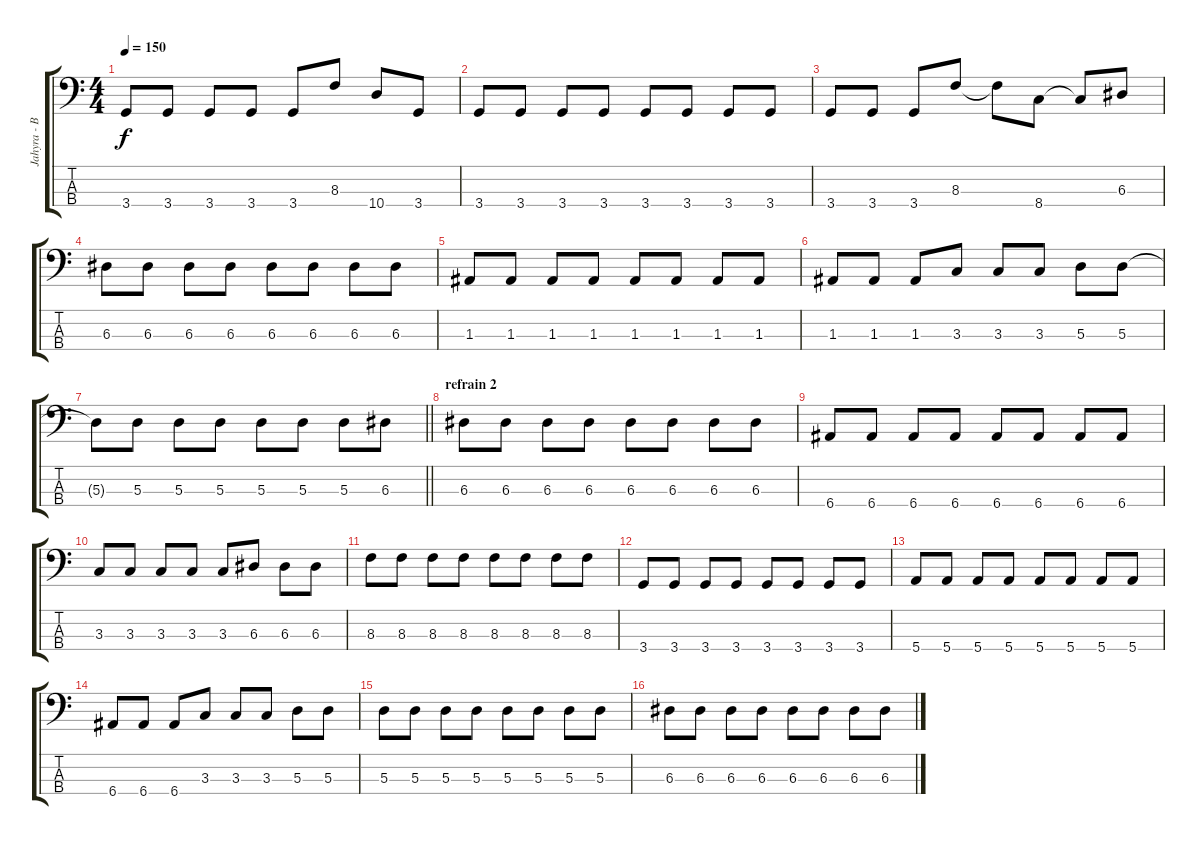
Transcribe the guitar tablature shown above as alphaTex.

\track ("Jahyra - Basse" "Jahyra - B") {instrument electricbasspick}
\staff {score tabs}
\tuning (G2 D2 A1 E1) {hide}
\ts (4 4)
\tempo 150
\clef f4
\ks c
3.4.8{dy f} 3.4.8 3.4.8 3.4.8 3.4.8 8.3.8 10.4.8 3.4.8 |
3.4.8 3.4.8 3.4.8 3.4.8 3.4.8 3.4.8 3.4.8 3.4.8 |
3.4.8 3.4.8 3.4.8 8.3.8 8.3{t}.8 8.4.8 8.4{t}.8 6.3.8 |
6.3.8 6.3.8 6.3.8 6.3.8 6.3.8 6.3.8 6.3.8 6.3.8 |
1.3.8 1.3.8 1.3.8 1.3.8 1.3.8 1.3.8 1.3.8 1.3.8 |
1.3.8 1.3.8 1.3.8 3.3.8 3.3.8 3.3.8 5.3.8 5.3.8 |
\barLineRight lightlight
5.3{t}.8 5.3.8 5.3.8 5.3.8 5.3.8 5.3.8 5.3.8 6.3.8 |
\section ("" "refrain 2")
6.3.8 6.3.8 6.3.8 6.3.8 6.3.8 6.3.8 6.3.8 6.3.8 |
6.4.8 6.4.8 6.4.8 6.4.8 6.4.8 6.4.8 6.4.8 6.4.8 |
3.3.8 3.3.8 3.3.8 3.3.8 3.3.8 6.3.8 6.3.8 6.3.8 |
8.3.8 8.3.8 8.3.8 8.3.8 8.3.8 8.3.8 8.3.8 8.3.8 |
3.4.8 3.4.8 3.4.8 3.4.8 3.4.8 3.4.8 3.4.8 3.4.8 |
5.4.8 5.4.8 5.4.8 5.4.8 5.4.8 5.4.8 5.4.8 5.4.8 |
6.4.8 6.4.8 6.4.8 3.3.8 3.3.8 3.3.8 5.3.8 5.3.8 |
5.3.8 5.3.8 5.3.8 5.3.8 5.3.8 5.3.8 5.3.8 5.3.8 |
6.3.8 6.3.8 6.3.8 6.3.8 6.3.8 6.3.8 6.3.8 6.3.8
